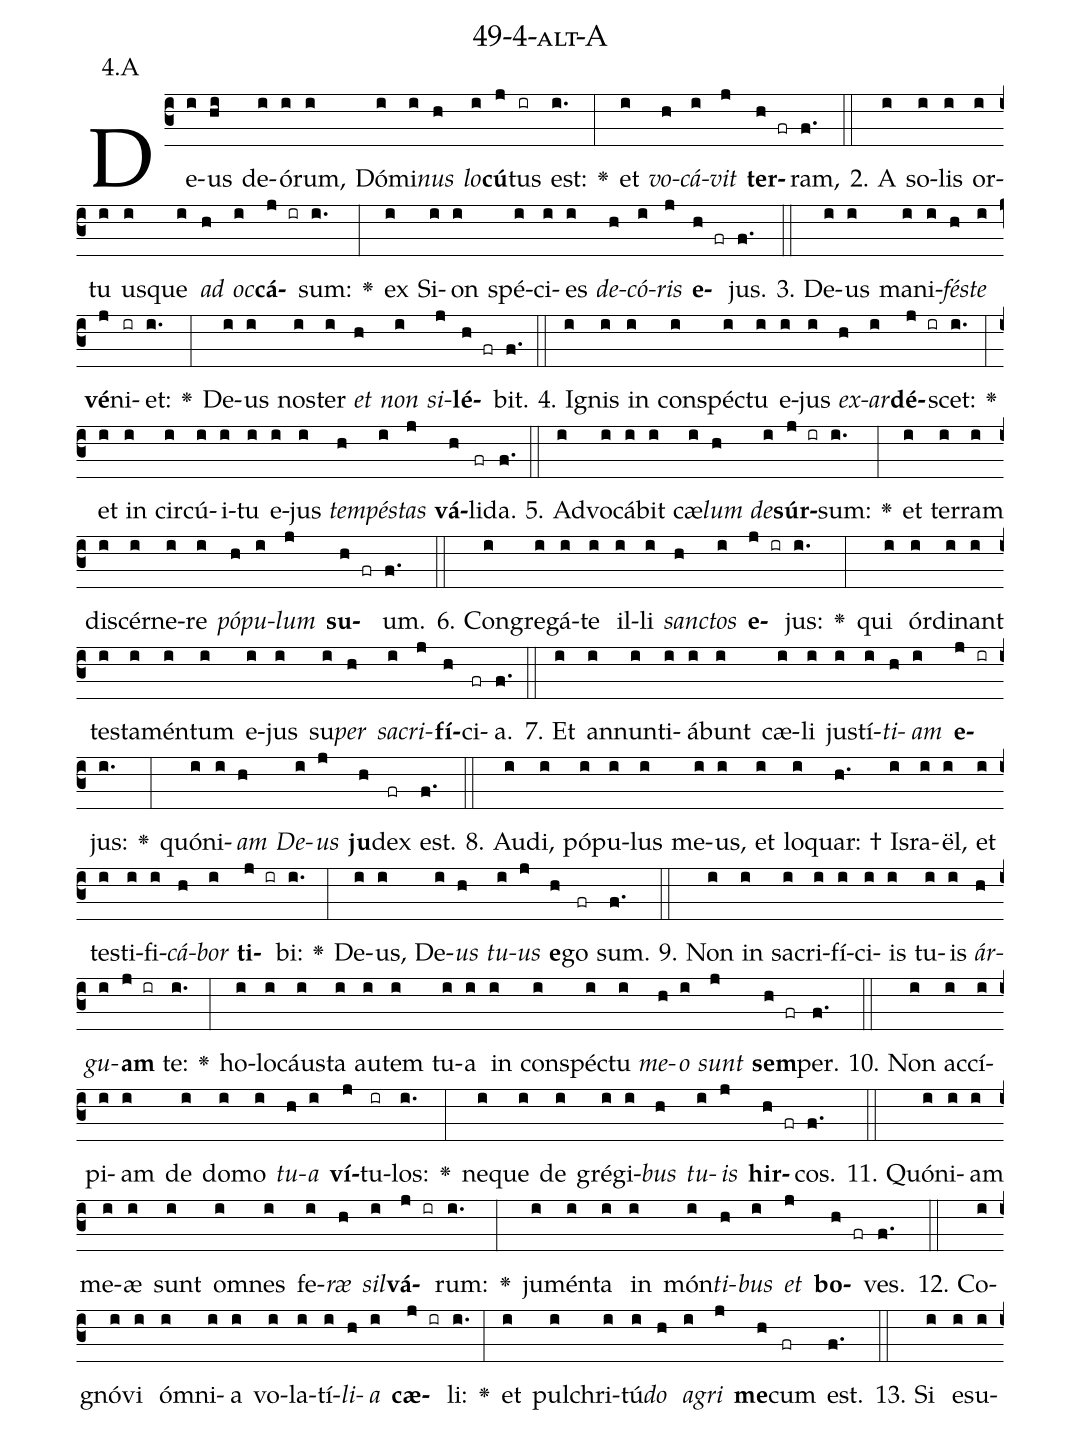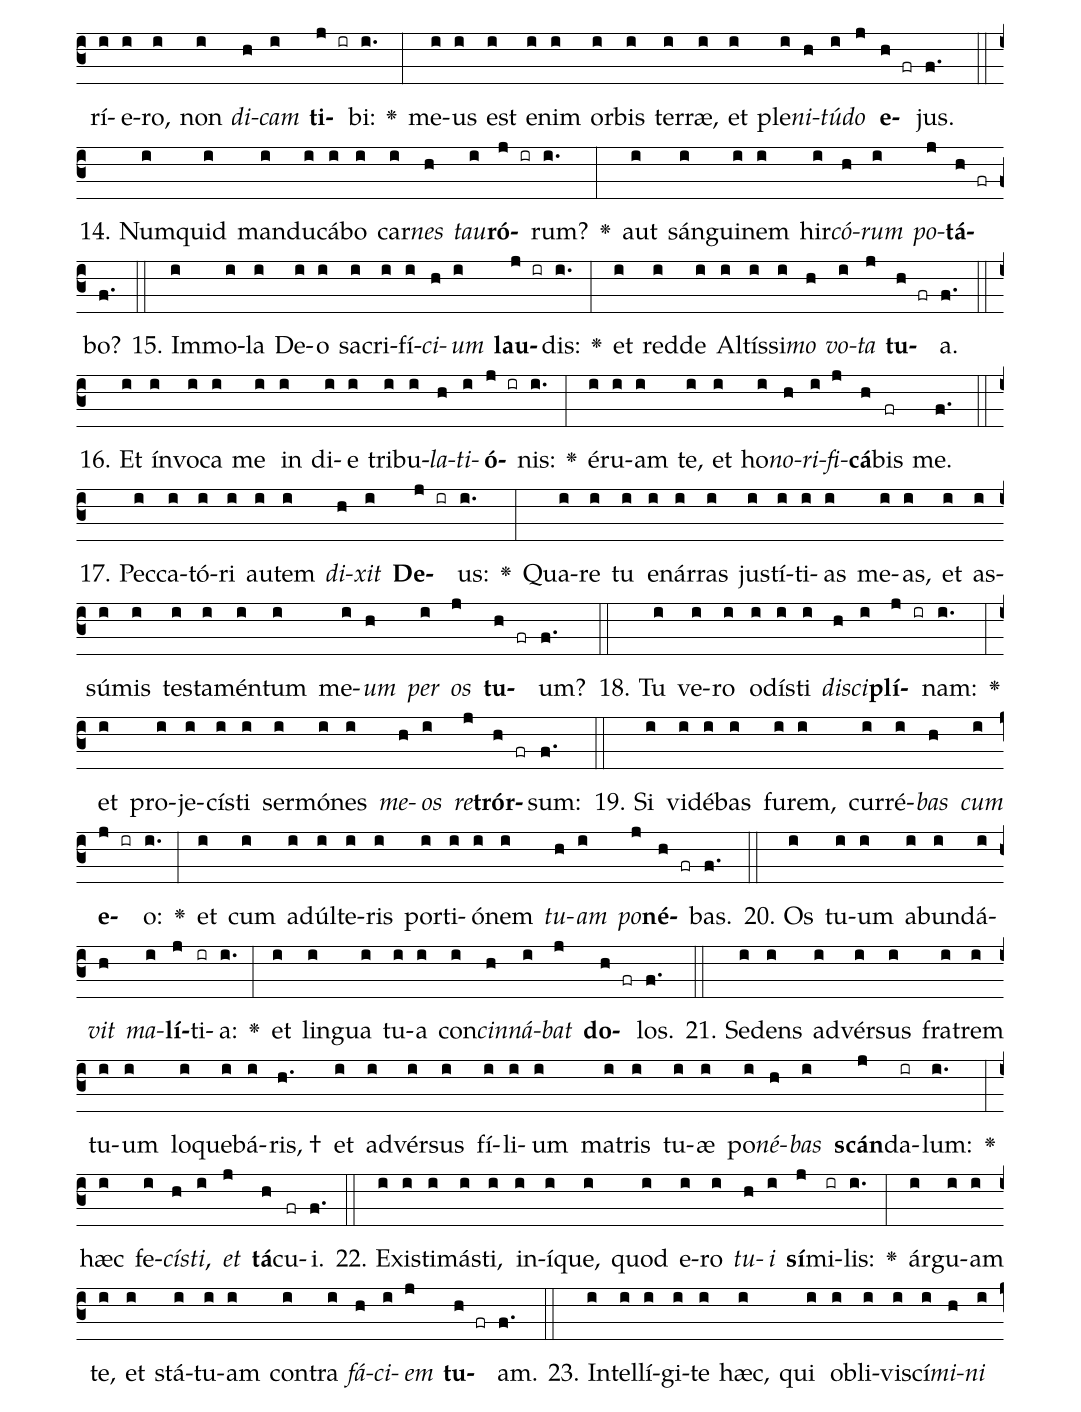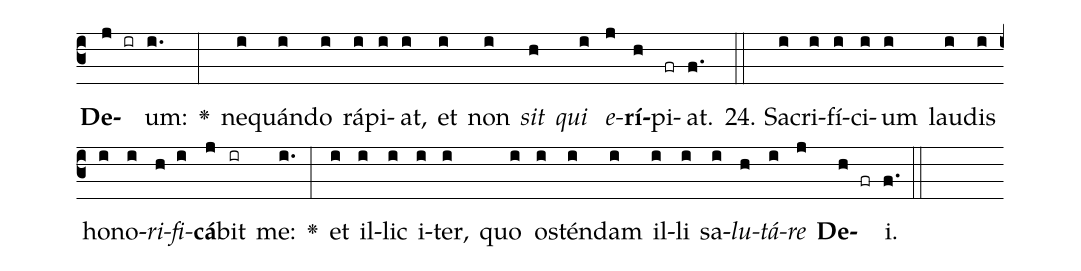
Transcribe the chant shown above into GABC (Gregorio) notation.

name: 49-4-alt-A;
annotation: 4.A;
%%
(c3)De(i)us(hi) de(i)ó(i)rum,(i) Dó(i)mi(i)<i>nus</i>(h) <i>lo</i>(i)<b>cú</b>(j)tus(ir) est:(i.) <v>\greheightstar</v>(:) et(i) <i>vo</i>(h)<i>cá</i>(i)<i>vit</i>(j) <b>ter</b>(h fr)ram,(f.) (::)
2. A(i) so(i)lis(i) or(i)tu(i) us(i)que(i) <i>ad</i>(h) <i>oc</i>(i)<b>cá</b>(j ir)sum:(i.) <v>\greheightstar</v>(:) ex(i) Si(i)on(i) spé(i)ci(i)es(i) <i>de</i>(h)<i>có</i>(i)<i>ris</i>(j) <b>e</b>(h fr)jus.(f.) (::)
3. De(i)us(i) ma(i)ni(i)<i>fés</i>(h)<i>te</i>(i) <b>vé</b>(j)ni(ir)et:(i.) <v>\greheightstar</v>(:) De(i)us(i) nos(i)ter(i) <i>et</i>(h) <i>non</i>(i) <i>si</i>(j)<b>lé</b>(h fr)bit.(f.) (::)
4. I(i)gnis(i) in(i) con(i)spéc(i)tu(i) e(i)jus(i) <i>ex</i>(h)<i>ar</i>(i)<b>dé</b>(j ir)scet:(i.) <v>\greheightstar</v>(:) et(i) in(i) cir(i)cú(i)i(i)tu(i) e(i)jus(i) <i>tem</i>(h)<i>pés</i>(i)<i>tas</i>(j) <b>vá</b>(h)li(fr)da.(f.) (::)
5. Ad(i)vo(i)cá(i)bit(i) cæ(i)<i>lum</i>(h) <i>de</i>(i)<b>súr</b>(j ir)sum:(i.) <v>\greheightstar</v>(:) et(i) ter(i)ram(i) di(i)scér(i)ne(i)re(i) <i>pó</i>(h)<i>pu</i>(i)<i>lum</i>(j) <b>su</b>(h fr)um.(f.) (::)
6. Con(i)gre(i)gá(i)te(i) il(i)li(i) <i>sanc</i>(h)<i>tos</i>(i) <b>e</b>(j ir)jus:(i.) <v>\greheightstar</v>(:) qui(i) ór(i)di(i)nant(i) tes(i)ta(i)mén(i)tum(i) e(i)jus(i) su(i)<i>per</i>(h) <i>sa</i>(i)<i>cri</i>(j)<b>fí</b>(h)ci(fr)a.(f.) (::)
7. Et(i) an(i)nun(i)ti(i)á(i)bunt(i) cæ(i)li(i) jus(i)tí(i)<i>ti</i>(h)<i>am</i>(i) <b>e</b>(j ir)jus:(i.) <v>\greheightstar</v>(:) quón(i)i(i)<i>am</i>(h) <i>De</i>(i)<i>us</i>(j) <b>ju</b>(h)dex(fr) est.(f.) (::)
8. Au(i)di,(i) pó(i)pu(i)lus(i) me(i)us,(i) et(i) lo(i)quar: †(h.) Is(i)ra(i)ël,(i) et(i) tes(i)ti(i)fi(i)<i>cá</i>(h)<i>bor</i>(i) <b>ti</b>(j ir)bi:(i.) <v>\greheightstar</v>(:) De(i)us,(i) De(i)<i>us</i>(h) <i>tu</i>(i)<i>us</i>(j) <b>e</b>(h)go(fr) sum.(f.) (::)
9. Non(i) in(i) sa(i)cri(i)fí(i)ci(i)is(i) tu(i)is(i) <i>ár</i>(h)<i>gu</i>(i)<b>am</b>(j ir) te:(i.) <v>\greheightstar</v>(:) ho(i)lo(i)cáus(i)ta(i) au(i)tem(i) tu(i)a(i) in(i) con(i)spéc(i)tu(i) <i>me</i>(h)<i>o</i>(i) <i>sunt</i>(j) <b>sem</b>(h fr)per.(f.) (::)
10. Non(i) ac(i)cí(i)pi(i)am(i) de(i) do(i)mo(i) <i>tu</i>(h)<i>a</i>(i) <b>ví</b>(j)tu(ir)los:(i.) <v>\greheightstar</v>(:) ne(i)que(i) de(i) gré(i)gi(i)<i>bus</i>(h) <i>tu</i>(i)<i>is</i>(j) <b>hir</b>(h fr)cos.(f.) (::)
11. Quón(i)i(i)am(i) me(i)æ(i) sunt(i) om(i)nes(i) fe(i)<i>ræ</i>(h) <i>sil</i>(i)<b>vá</b>(j ir)rum:(i.) <v>\greheightstar</v>(:) ju(i)mén(i)ta(i) in(i) món(i)<i>ti</i>(h)<i>bus</i>(i) <i>et</i>(j) <b>bo</b>(h fr)ves.(f.) (::)
12. Co(i)gnó(i)vi(i) óm(i)ni(i)a(i) vo(i)la(i)tí(i)<i>li</i>(h)<i>a</i>(i) <b>cæ</b>(j ir)li:(i.) <v>\greheightstar</v>(:) et(i) pul(i)chri(i)tú(i)<i>do</i>(h) <i>a</i>(i)<i>gri</i>(j) <b>me</b>(h)cum(fr) est.(f.) (::)
13. Si(i) e(i)su(i)rí(i)e(i)ro,(i) non(i) <i>di</i>(h)<i>cam</i>(i) <b>ti</b>(j ir)bi:(i.) <v>\greheightstar</v>(:) me(i)us(i) est(i) e(i)nim(i) or(i)bis(i) ter(i)ræ,(i) et(i) ple(i)<i>ni</i>(h)<i>tú</i>(i)<i>do</i>(j) <b>e</b>(h fr)jus.(f.) (::)
14. Num(i)quid(i) man(i)du(i)cá(i)bo(i) car(i)<i>nes</i>(h) <i>tau</i>(i)<b>ró</b>(j ir)rum?(i.) <v>\greheightstar</v>(:) aut(i) sán(i)gui(i)nem(i) hir(i)<i>có</i>(h)<i>rum</i>(i) <i>po</i>(j)<b>tá</b>(h fr)bo?(f.) (::)
15. Im(i)mo(i)la(i) De(i)o(i) sa(i)cri(i)fí(i)<i>ci</i>(h)<i>um</i>(i) <b>lau</b>(j ir)dis:(i.) <v>\greheightstar</v>(:) et(i) red(i)de(i) Al(i)tís(i)si(i)<i>mo</i>(h) <i>vo</i>(i)<i>ta</i>(j) <b>tu</b>(h fr)a.(f.) (::)
16. Et(i) ín(i)vo(i)ca(i) me(i) in(i) di(i)e(i) tri(i)bu(i)<i>la</i>(h)<i>ti</i>(i)<b>ó</b>(j ir)nis:(i.) <v>\greheightstar</v>(:) é(i)ru(i)am(i) te,(i) et(i) ho(i)<i>no</i>(h)<i>ri</i>(i)<i>fi</i>(j)<b>cá</b>(h)bis(fr) me.(f.) (::)
17. Pec(i)ca(i)tó(i)ri(i) au(i)tem(i) <i>di</i>(h)<i>xit</i>(i) <b>De</b>(j ir)us:(i.) <v>\greheightstar</v>(:) Qua(i)re(i) tu(i) e(i)nár(i)ras(i) jus(i)tí(i)ti(i)as(i) me(i)as,(i) et(i) as(i)sú(i)mis(i) tes(i)ta(i)mén(i)tum(i) me(i)<i>um</i>(h) <i>per</i>(i) <i>os</i>(j) <b>tu</b>(h fr)um?(f.) (::)
18. Tu(i) ve(i)ro(i) o(i)dís(i)ti(i) <i>di</i>(h)<i>sci</i>(i)<b>plí</b>(j ir)nam:(i.) <v>\greheightstar</v>(:) et(i) pro(i)je(i)cís(i)ti(i) ser(i)mó(i)nes(i) <i>me</i>(h)<i>os</i>(i) <i>re</i>(j)<b>trór</b>(h fr)sum:(f.) (::)
19. Si(i) vi(i)dé(i)bas(i) fu(i)rem,(i) cur(i)ré(i)<i>bas</i>(h) <i>cum</i>(i) <b>e</b>(j ir)o:(i.) <v>\greheightstar</v>(:) et(i) cum(i) ad(i)úl(i)te(i)ris(i) por(i)ti(i)ó(i)nem(i) <i>tu</i>(h)<i>am</i>(i) <i>po</i>(j)<b>né</b>(h fr)bas.(f.) (::)
20. Os(i) tu(i)um(i) ab(i)un(i)dá(i)<i>vit</i>(h) <i>ma</i>(i)<b>lí</b>(j)ti(ir)a:(i.) <v>\greheightstar</v>(:) et(i) lin(i)gua(i) tu(i)a(i) con(i)<i>cin</i>(h)<i>ná</i>(i)<i>bat</i>(j) <b>do</b>(h fr)los.(f.) (::)
21. Se(i)dens(i) ad(i)vér(i)sus(i) fra(i)trem(i) tu(i)um(i) lo(i)que(i)bá(i)ris, †(h.) et(i) ad(i)vér(i)sus(i) fí(i)li(i)um(i) ma(i)tris(i) tu(i)æ(i) po(i)<i>né</i>(h)<i>bas</i>(i) <b>scán</b>(j)da(ir)lum:(i.) <v>\greheightstar</v>(:) hæc(i) fe(i)<i>cís</i>(h)<i>ti</i>,(i) <i>et</i>(j) <b>tá</b>(h)cu(fr)i.(f.) (::)
22. Ex(i)is(i)ti(i)más(i)ti,(i) in(i)í(i)que,(i) quod(i) e(i)ro(i) <i>tu</i>(h)<i>i</i>(i) <b>sí</b>(j)mi(ir)lis:(i.) <v>\greheightstar</v>(:) ár(i)gu(i)am(i) te,(i) et(i) stá(i)tu(i)am(i) con(i)tra(i) <i>fá</i>(h)<i>ci</i>(i)<i>em</i>(j) <b>tu</b>(h fr)am.(f.) (::)
23. In(i)tel(i)lí(i)gi(i)te(i) hæc,(i) qui(i) ob(i)li(i)vi(i)scí(i)<i>mi</i>(h)<i>ni</i>(i) <b>De</b>(j ir)um:(i.) <v>\greheightstar</v>(:) ne(i)quán(i)do(i) rá(i)pi(i)at,(i) et(i) non(i) <i>sit</i>(h) <i>qui</i>(i) <i>e</i>(j)<b>rí</b>(h)pi(fr)at.(f.) (::)
24. Sa(i)cri(i)fí(i)ci(i)um(i) lau(i)dis(i) ho(i)no(i)<i>ri</i>(h)<i>fi</i>(i)<b>cá</b>(j)bit(ir) me:(i.) <v>\greheightstar</v>(:) et(i) il(i)lic(i) i(i)ter,(i) quo(i) os(i)tén(i)dam(i) il(i)li(i) sa(i)<i>lu</i>(h)<i>tá</i>(i)<i>re</i>(j) <b>De</b>(h fr)i.(f.) (::)
